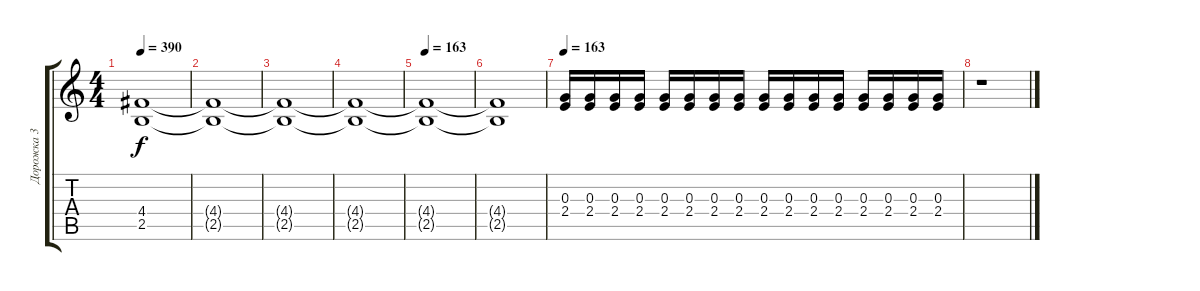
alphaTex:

\track ("Дорожка 3" "Дорожка 3") {instrument distortionguitar}
\staff {score tabs}
\tuning (E4 B3 G3 D3 A2 E2) {hide}
\ts (4 4)
\tempo 390
\clef g2
\ks c
(4.4{t} 2.5{t}).1{dy f} |
(4.4{t} 2.5{t}).1 |
(4.4{t} 2.5{t}).1 |
(4.4{t} 2.5{t}).1 |
\tempo 163
(4.4{t} 2.5{t}).1 |
(4.4{t} 2.5{t}).1 |
\tempo 163
(0.3 2.4).16 (0.3 2.4).16 (0.3 2.4).16 (0.3 2.4).16 (0.3 2.4).16 (0.3 2.4).16 (0.3 2.4).16 (0.3 2.4).16 (0.3 2.4).16 (0.3 2.4).16 (0.3 2.4).16 (0.3 2.4).16 (0.3 2.4).16 (0.3 2.4).16 (0.3 2.4).16 (0.3 2.4).16 |
r.1
